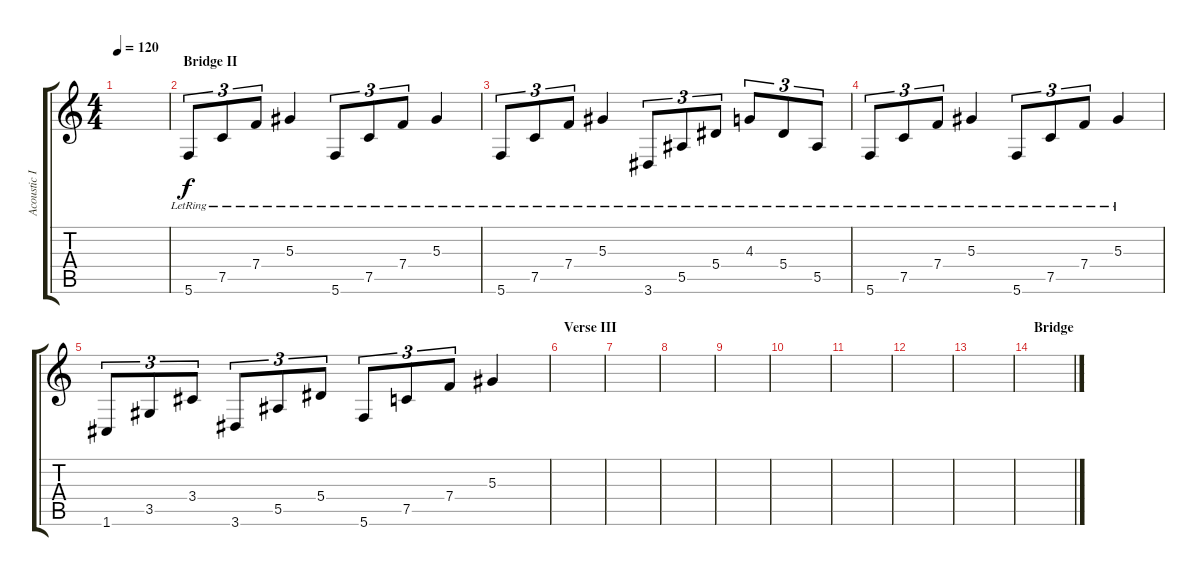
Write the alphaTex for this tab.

\track ("Acoustic II / Jack" "Acoustic I") {instrument acousticguitarsteel}
\staff {score tabs}
\tuning (C4 G3 Eb3 Bb2 F2 C2) {hide}
\ts (4 4)
\tempo 120
\clef g2
\ks c
|
\section ("" "Bridge II")
5.6{lr}.8{tu (3 2)} 7.5{lr}.8{tu (3 2)} 7.4{lr}.8{tu (3 2)} 5.3{lr}.4 5.6{lr}.8{tu (3 2)} 7.5{lr}.8{tu (3 2)} 7.4{lr}.8{tu (3 2)} 5.3{lr}.4 |
5.6{lr}.8{tu (3 2)} 7.5{lr}.8{tu (3 2)} 7.4{lr}.8{tu (3 2)} 5.3{lr}.4 3.6{lr}.8{tu (3 2)} 5.5{lr}.8{tu (3 2)} 5.4{lr}.8{tu (3 2)} 4.3{lr}.8{tu (3 2)} 5.4{lr}.8{tu (3 2)} 5.5{lr}.8{tu (3 2)} |
5.6{lr}.8{tu (3 2)} 7.5{lr}.8{tu (3 2)} 7.4{lr}.8{tu (3 2)} 5.3{lr}.4 5.6{lr}.8{tu (3 2)} 7.5{lr}.8{tu (3 2)} 7.4{lr}.8{tu (3 2)} 5.3{lr}.4 |
1.6.8{tu (3 2)} 3.5.8{tu (3 2)} 3.4.8{tu (3 2)} 3.6.8{tu (3 2)} 5.5.8{tu (3 2)} 5.4.8{tu (3 2)} 5.6.8{tu (3 2)} 7.5.8{tu (3 2)} 7.4.8{tu (3 2)} 5.3.4 |
\section ("" "Verse III")
|
|
|
|
|
|
|
|
\section ("" "Bridge")
